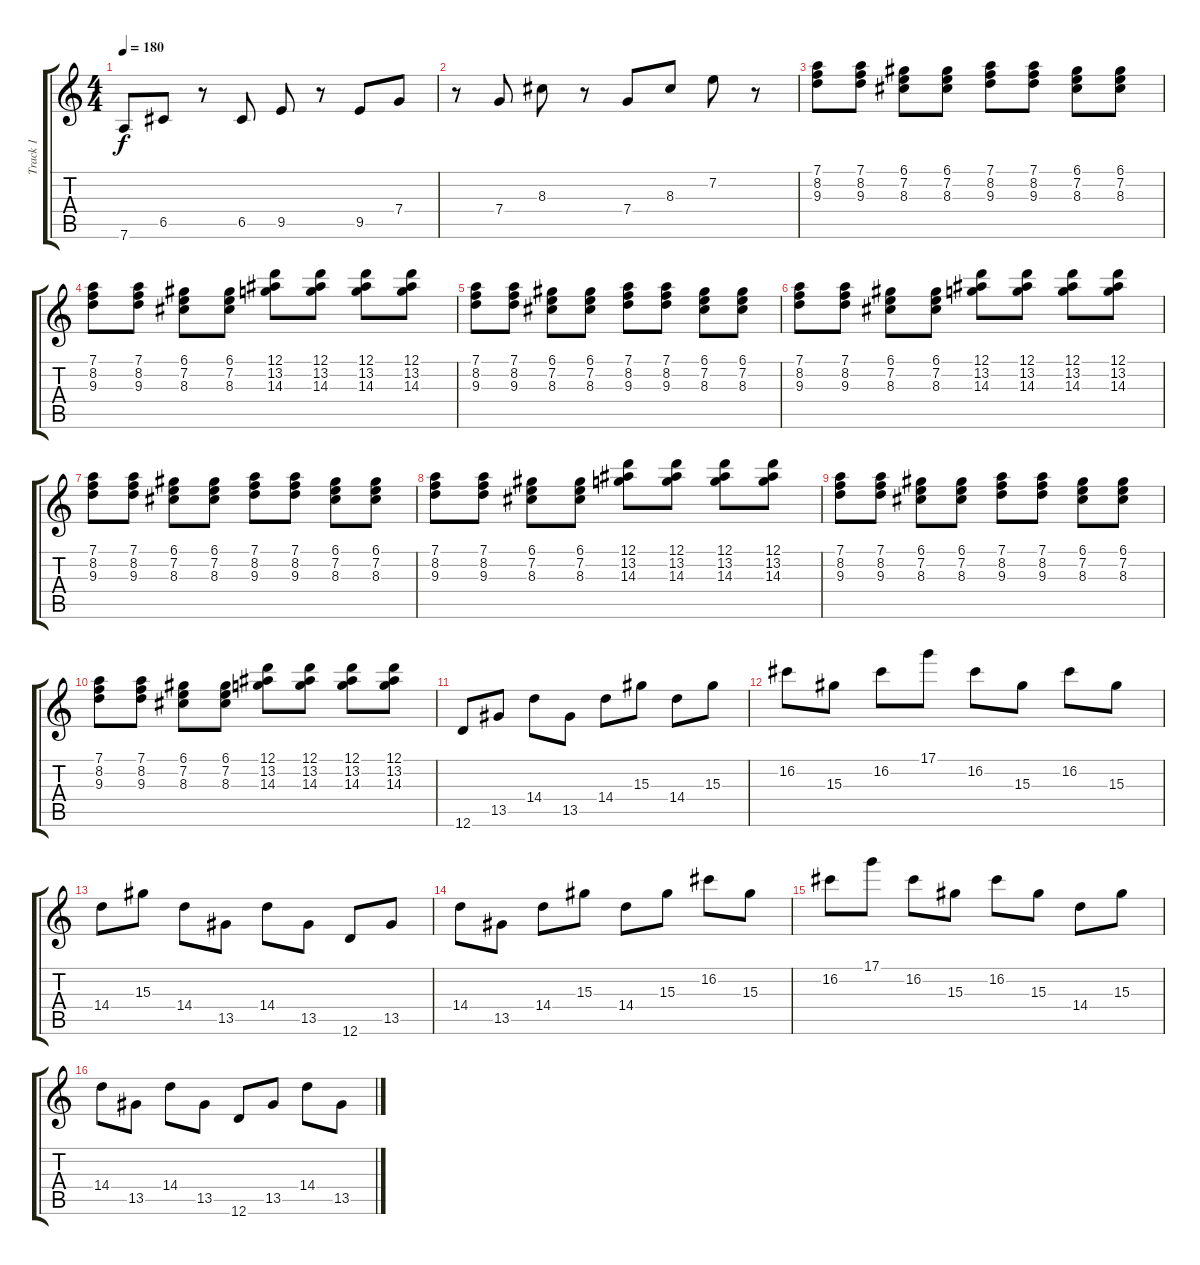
\track ("Track 1" "Track 1") {instrument distortionguitar}
\staff {score tabs}
\tuning (D4 A3 F3 C3 G2 D2) {hide}
\ts (4 4)
\tempo 180
\clef g2
\ks c
7.6.8{dy f} 6.5.8 r.8 6.5.8 9.5.8 r.8 9.5.8 7.4.8 |
r.8 7.4.8 8.3.8 r.8 7.4.8 8.3.8 7.2.8 r.8 |
(7.1 8.2 9.3).8 (7.1 8.2 9.3).8 (6.1 7.2 8.3).8 (6.1 7.2 8.3).8 (7.1 8.2 9.3).8 (7.1 8.2 9.3).8 (6.1 7.2 8.3).8 (6.1 7.2 8.3).8 |
(7.1 8.2 9.3).8 (7.1 8.2 9.3).8 (6.1 7.2 8.3).8 (6.1 7.2 8.3).8 (12.1 13.2 14.3).8 (12.1 13.2 14.3).8 (12.1 13.2 14.3).8 (12.1 13.2 14.3).8 |
(7.1 8.2 9.3).8 (7.1 8.2 9.3).8 (6.1 7.2 8.3).8 (6.1 7.2 8.3).8 (7.1 8.2 9.3).8 (7.1 8.2 9.3).8 (6.1 7.2 8.3).8 (6.1 7.2 8.3).8 |
(7.1 8.2 9.3).8 (7.1 8.2 9.3).8 (6.1 7.2 8.3).8 (6.1 7.2 8.3).8 (12.1 13.2 14.3).8 (12.1 13.2 14.3).8 (12.1 13.2 14.3).8 (12.1 13.2 14.3).8 |
(7.1 8.2 9.3).8 (7.1 8.2 9.3).8 (6.1 7.2 8.3).8 (6.1 7.2 8.3).8 (7.1 8.2 9.3).8 (7.1 8.2 9.3).8 (6.1 7.2 8.3).8 (6.1 7.2 8.3).8 |
(7.1 8.2 9.3).8 (7.1 8.2 9.3).8 (6.1 7.2 8.3).8 (6.1 7.2 8.3).8 (12.1 13.2 14.3).8 (12.1 13.2 14.3).8 (12.1 13.2 14.3).8 (12.1 13.2 14.3).8 |
(7.1 8.2 9.3).8 (7.1 8.2 9.3).8 (6.1 7.2 8.3).8 (6.1 7.2 8.3).8 (7.1 8.2 9.3).8 (7.1 8.2 9.3).8 (6.1 7.2 8.3).8 (6.1 7.2 8.3).8 |
(7.1 8.2 9.3).8 (7.1 8.2 9.3).8 (6.1 7.2 8.3).8 (6.1 7.2 8.3).8 (12.1 13.2 14.3).8 (12.1 13.2 14.3).8 (12.1 13.2 14.3).8 (12.1 13.2 14.3).8 |
12.6.8 13.5.8 14.4.8 13.5.8 14.4.8 15.3.8 14.4.8 15.3.8 |
16.2.8 15.3.8 16.2.8 17.1.8 16.2.8 15.3.8 16.2.8 15.3.8 |
14.4.8 15.3.8 14.4.8 13.5.8 14.4.8 13.5.8 12.6.8 13.5.8 |
14.4.8 13.5.8 14.4.8 15.3.8 14.4.8 15.3.8 16.2.8 15.3.8 |
16.2.8 17.1.8 16.2.8 15.3.8 16.2.8 15.3.8 14.4.8 15.3.8 |
14.4.8 13.5.8 14.4.8 13.5.8 12.6.8 13.5.8 14.4.8 13.5.8
